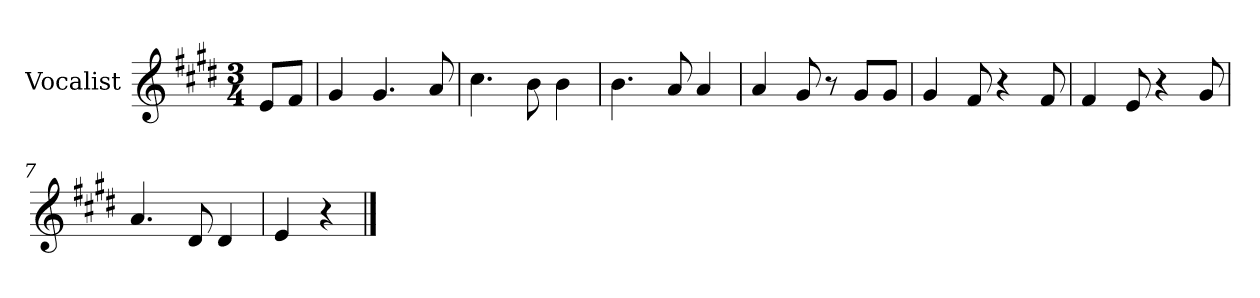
**kern
*part1
*staff1
*I"Vocalist
*k[f#c#g#d#]
*E:
*M3/4
=
8eL
8f#J
=1
4g#
4.g#
8a
=2
4.cc#
8b
4b
=3
4.b
8a
4a
=4
4a
8g#
8r
8g#L
8g#J
=5
4g#
8f#
4r
8f#
=6
4f#
8e
4r
8g#
=7
4.a
8d#
4d#
=8
4e
4r
==
*-
